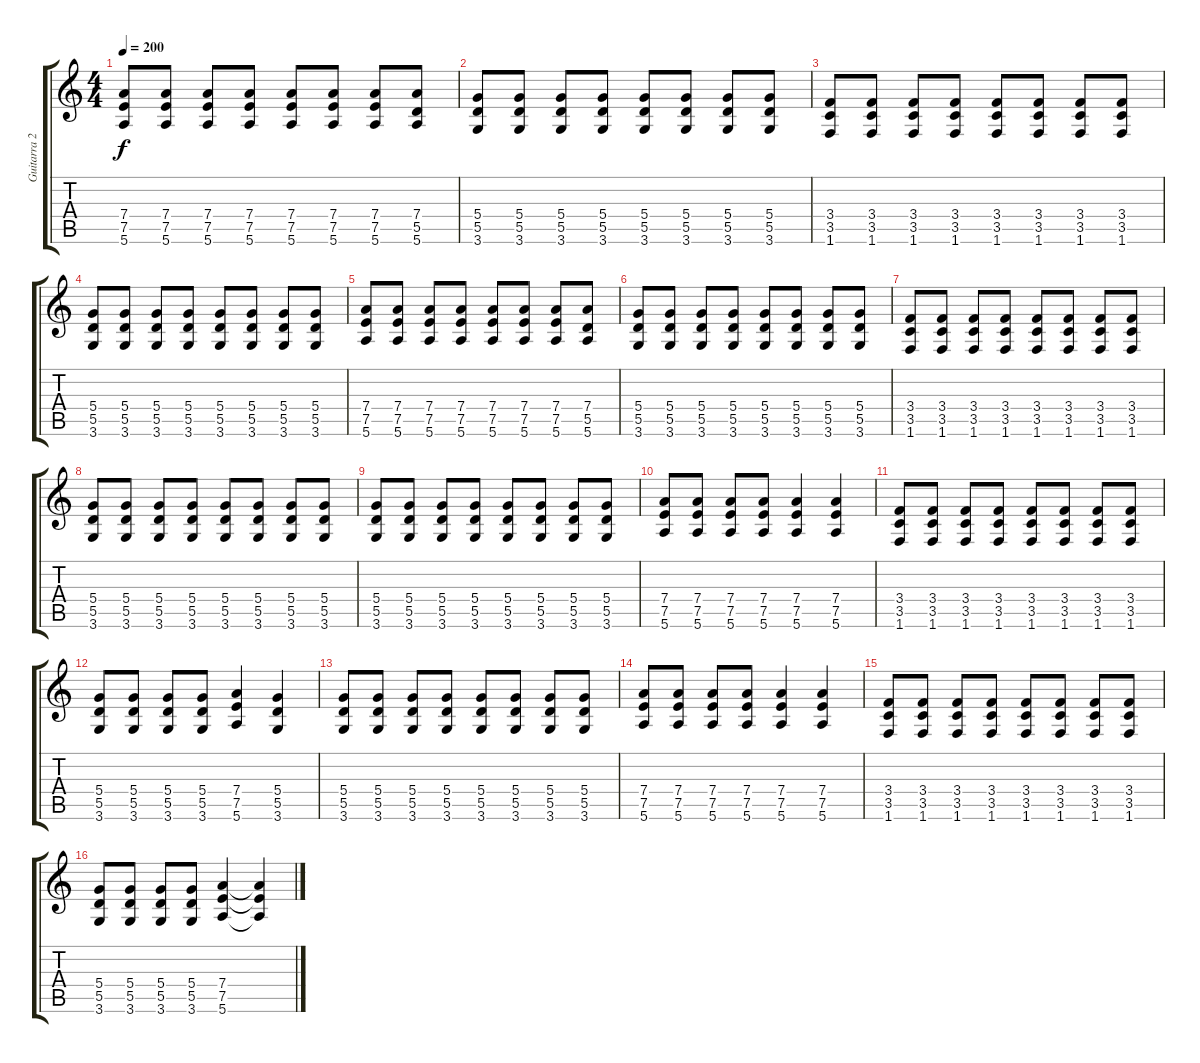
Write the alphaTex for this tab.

\track ("Guitarra 2" "Guitarra 2") {instrument distortionguitar}
\staff {score tabs}
\tuning (E4 B3 G3 D3 A2 E2) {hide}
\ts (4 4)
\tempo 200
\clef g2
\ks c
(7.4 7.5 5.6).8{dy f} (7.4 7.5 5.6).8 (7.4 7.5 5.6).8 (7.4 7.5 5.6).8 (7.4 7.5 5.6).8 (7.4 7.5 5.6).8 (7.4 7.5 5.6).8 (7.4 5.5 5.6).8 |
(5.4 5.5 3.6).8 (5.4 5.5 3.6).8 (5.4 5.5 3.6).8 (5.4 5.5 3.6).8 (5.4 5.5 3.6).8 (5.4 5.5 3.6).8 (5.4 5.5 3.6).8 (5.4 5.5 3.6).8 |
(3.4 3.5 1.6).8 (3.4 3.5 1.6).8 (3.4 3.5 1.6).8 (3.4 3.5 1.6).8 (3.4 3.5 1.6).8 (3.4 3.5 1.6).8 (3.4 3.5 1.6).8 (3.4 3.5 1.6).8 |
(5.4 5.5 3.6).8 (5.4 5.5 3.6).8 (5.4 5.5 3.6).8 (5.4 5.5 3.6).8 (5.4 5.5 3.6).8 (5.4 5.5 3.6).8 (5.4 5.5 3.6).8 (5.4 5.5 3.6).8 |
(7.4 7.5 5.6).8 (7.4 7.5 5.6).8 (7.4 7.5 5.6).8 (7.4 7.5 5.6).8 (7.4 7.5 5.6).8 (7.4 7.5 5.6).8 (7.4 7.5 5.6).8 (7.4 5.5 5.6).8 |
(5.4 5.5 3.6).8 (5.4 5.5 3.6).8 (5.4 5.5 3.6).8 (5.4 5.5 3.6).8 (5.4 5.5 3.6).8 (5.4 5.5 3.6).8 (5.4 5.5 3.6).8 (5.4 5.5 3.6).8 |
(3.4 3.5 1.6).8 (3.4 3.5 1.6).8 (3.4 3.5 1.6).8 (3.4 3.5 1.6).8 (3.4 3.5 1.6).8 (3.4 3.5 1.6).8 (3.4 3.5 1.6).8 (3.4 3.5 1.6).8 |
(5.4 5.5 3.6).8 (5.4 5.5 3.6).8 (5.4 5.5 3.6).8 (5.4 5.5 3.6).8 (5.4 5.5 3.6).8 (5.4 5.5 3.6).8 (5.4 5.5 3.6).8 (5.4 5.5 3.6).8 |
(5.4 5.5 3.6).8 (5.4 5.5 3.6).8 (5.4 5.5 3.6).8 (5.4 5.5 3.6).8 (5.4 5.5 3.6).8 (5.4 5.5 3.6).8 (5.4 5.5 3.6).8 (5.4 5.5 3.6).8 |
(7.4 7.5 5.6).8 (7.4 7.5 5.6).8 (7.4 7.5 5.6).8 (7.4 7.5 5.6).8 (7.4 7.5 5.6).4 (7.4 7.5 5.6).4 |
(3.4 3.5 1.6).8 (3.4 3.5 1.6).8 (3.4 3.5 1.6).8 (3.4 3.5 1.6).8 (3.4 3.5 1.6).8 (3.4 3.5 1.6).8 (3.4 3.5 1.6).8 (3.4 3.5 1.6).8 |
(5.4 5.5 3.6).8 (5.4 5.5 3.6).8 (5.4 5.5 3.6).8 (5.4 5.5 3.6).8 (7.4 7.5 5.6).4 (5.4 5.5 3.6).4 |
(5.4 5.5 3.6).8 (5.4 5.5 3.6).8 (5.4 5.5 3.6).8 (5.4 5.5 3.6).8 (5.4 5.5 3.6).8 (5.4 5.5 3.6).8 (5.4 5.5 3.6).8 (5.4 5.5 3.6).8 |
(7.4 7.5 5.6).8 (7.4 7.5 5.6).8 (7.4 7.5 5.6).8 (7.4 7.5 5.6).8 (7.4 7.5 5.6).4 (7.4 7.5 5.6).4 |
(3.4 3.5 1.6).8 (3.4 3.5 1.6).8 (3.4 3.5 1.6).8 (3.4 3.5 1.6).8 (3.4 3.5 1.6).8 (3.4 3.5 1.6).8 (3.4 3.5 1.6).8 (3.4 3.5 1.6).8 |
(5.4 5.5 3.6).8 (5.4 5.5 3.6).8 (5.4 5.5 3.6).8 (5.4 5.5 3.6).8 (7.4 7.5 5.6).4 (7.4{t} 7.5{t} 5.6{t}).4
